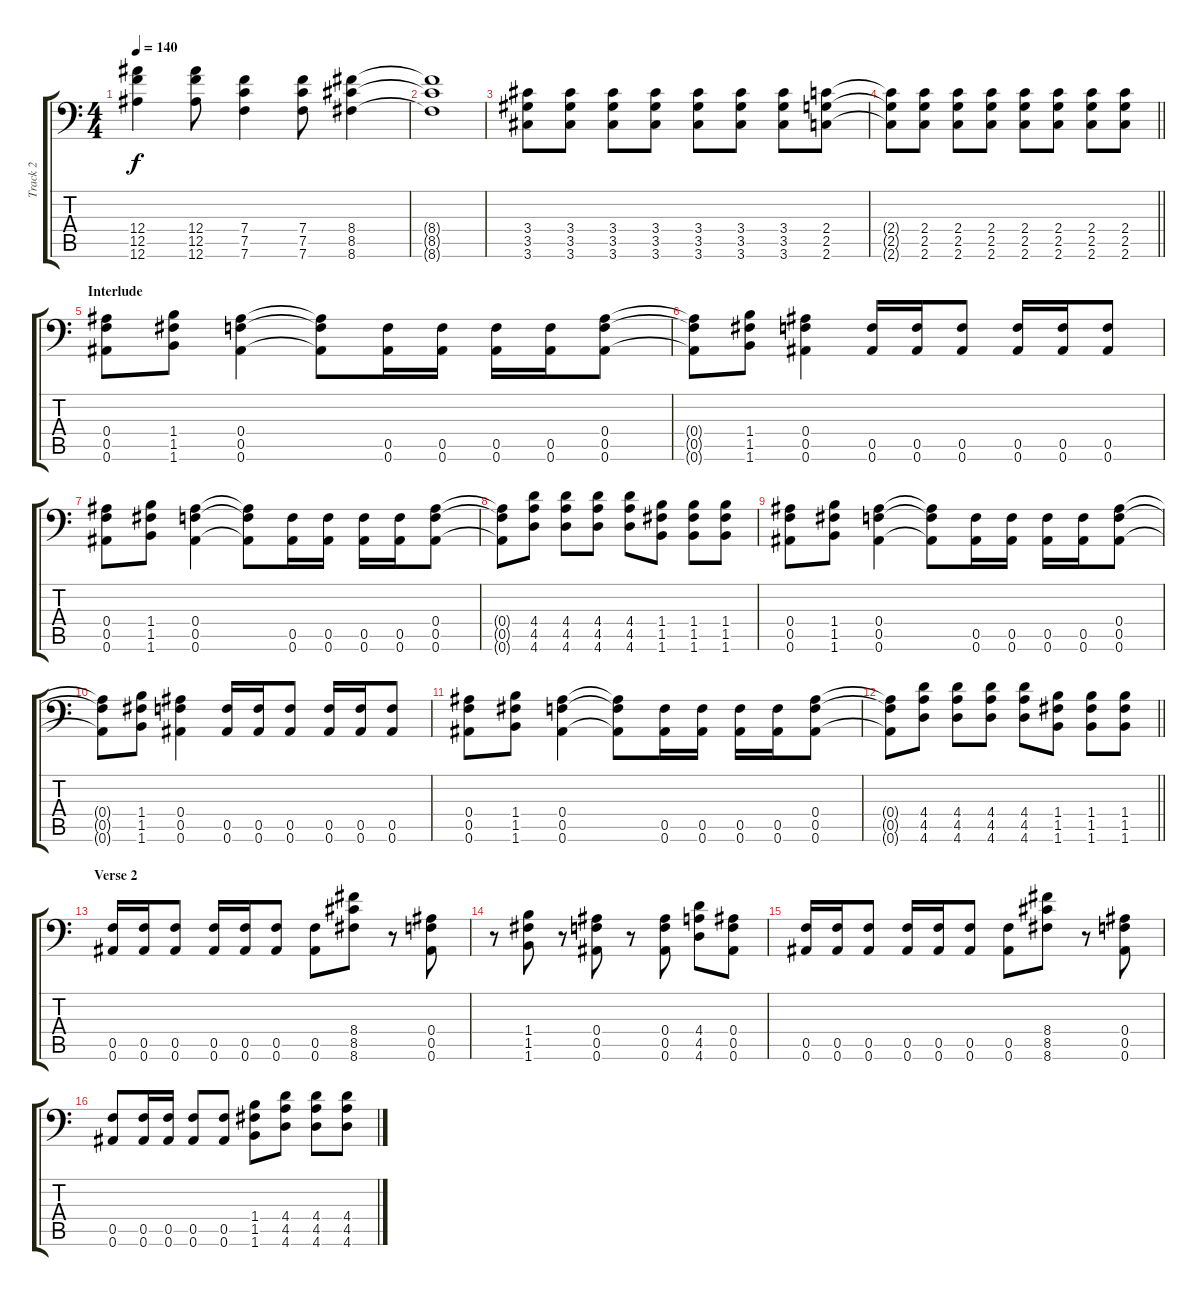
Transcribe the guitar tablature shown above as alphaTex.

\track ("Track 2" "Track 2") {instrument overdrivenguitar}
\staff {score tabs}
\tuning (C4 G3 Eb3 Bb2 F2 Bb1) {hide}
\ts (4 4)
\tempo 140
\clef f4
\ks c
(12.4 12.5 12.6).4{dy f} (12.4 12.5 12.6).8 (7.4 7.5 7.6).4 (7.4 7.5 7.6).8 (8.4 8.5 8.6).4 |
(8.4{t} 8.5{t} 8.6{t}).1 |
(3.4 3.5 3.6).8 (3.4 3.5 3.6).8 (3.4 3.5 3.6).8 (3.4 3.5 3.6).8 (3.4 3.5 3.6).8 (3.4 3.5 3.6).8 (3.4 3.5 3.6).8 (2.4 2.5 2.6).8 |
\barLineRight lightlight
(2.4{t} 2.5{t} 2.6{t}).8 (2.4 2.5 2.6).8 (2.4 2.5 2.6).8 (2.4 2.5 2.6).8 (2.4 2.5 2.6).8 (2.4 2.5 2.6).8 (2.4 2.5 2.6).8 (2.4 2.5 2.6).8 |
\section ("" "Interlude")
(0.4 0.5 0.6).8 (1.4 1.5 1.6).8 (0.4 0.5 0.6).4 (0.4{t} 0.5{t} 0.6{t}).8 (0.5 0.6).16 (0.5 0.6).16 (0.5 0.6).16 (0.5 0.6).16 (0.4 0.5 0.6).8 |
(0.4{t} 0.5{t} 0.6{t}).8 (1.4 1.5 1.6).8 (0.4 0.5 0.6).4 (0.5 0.6).16 (0.5 0.6).16 (0.5 0.6).8 (0.5 0.6).16 (0.5 0.6).16 (0.5 0.6).8 |
(0.4 0.5 0.6).8 (1.4 1.5 1.6).8 (0.4 0.5 0.6).4 (0.4{t} 0.5{t} 0.6{t}).8 (0.5 0.6).16 (0.5 0.6).16 (0.5 0.6).16 (0.5 0.6).16 (0.4 0.5 0.6).8 |
(0.4{t} 0.5{t} 0.6{t}).8 (4.4 4.5 4.6).8 (4.4 4.5 4.6).8 (4.4 4.5 4.6).8 (4.4 4.5 4.6).8 (1.4 1.5 1.6).8 (1.4 1.5 1.6).8 (1.4 1.5 1.6).8 |
(0.4 0.5 0.6).8 (1.4 1.5 1.6).8 (0.4 0.5 0.6).4 (0.4{t} 0.5{t} 0.6{t}).8 (0.5 0.6).16 (0.5 0.6).16 (0.5 0.6).16 (0.5 0.6).16 (0.4 0.5 0.6).8 |
(0.4{t} 0.5{t} 0.6{t}).8 (1.4 1.5 1.6).8 (0.4 0.5 0.6).4 (0.5 0.6).16 (0.5 0.6).16 (0.5 0.6).8 (0.5 0.6).16 (0.5 0.6).16 (0.5 0.6).8 |
(0.4 0.5 0.6).8 (1.4 1.5 1.6).8 (0.4 0.5 0.6).4 (0.4{t} 0.5{t} 0.6{t}).8 (0.5 0.6).16 (0.5 0.6).16 (0.5 0.6).16 (0.5 0.6).16 (0.4 0.5 0.6).8 |
\barLineRight lightlight
(0.4{t} 0.5{t} 0.6{t}).8 (4.4 4.5 4.6).8 (4.4 4.5 4.6).8 (4.4 4.5 4.6).8 (4.4 4.5 4.6).8 (1.4 1.5 1.6).8 (1.4 1.5 1.6).8 (1.4 1.5 1.6).8 |
\section ("" "Verse 2")
(0.5 0.6).16 (0.5 0.6).16 (0.5 0.6).8 (0.5 0.6).16 (0.5 0.6).16 (0.5 0.6).8 (0.5 0.6).8 (8.4 8.5 8.6).8 r.8 (0.4 0.5 0.6).8 |
r.8 (1.4 1.5 1.6).8 r.8 (0.4 0.5 0.6).8 r.8 (0.4 0.5 0.6).8 (4.4 4.5 4.6).8 (0.4 0.5 0.6).8 |
(0.5 0.6).16 (0.5 0.6).16 (0.5 0.6).8 (0.5 0.6).16 (0.5 0.6).16 (0.5 0.6).8 (0.5 0.6).8 (8.4 8.5 8.6).8 r.8 (0.4 0.5 0.6).8 |
(0.5 0.6).8 (0.5 0.6).16 (0.5 0.6).16 (0.5 0.6).8 (0.5 0.6).8 (1.4 1.5 1.6).8 (4.4 4.5 4.6).8 (4.4 4.5 4.6).8 (4.4 4.5 4.6).8
